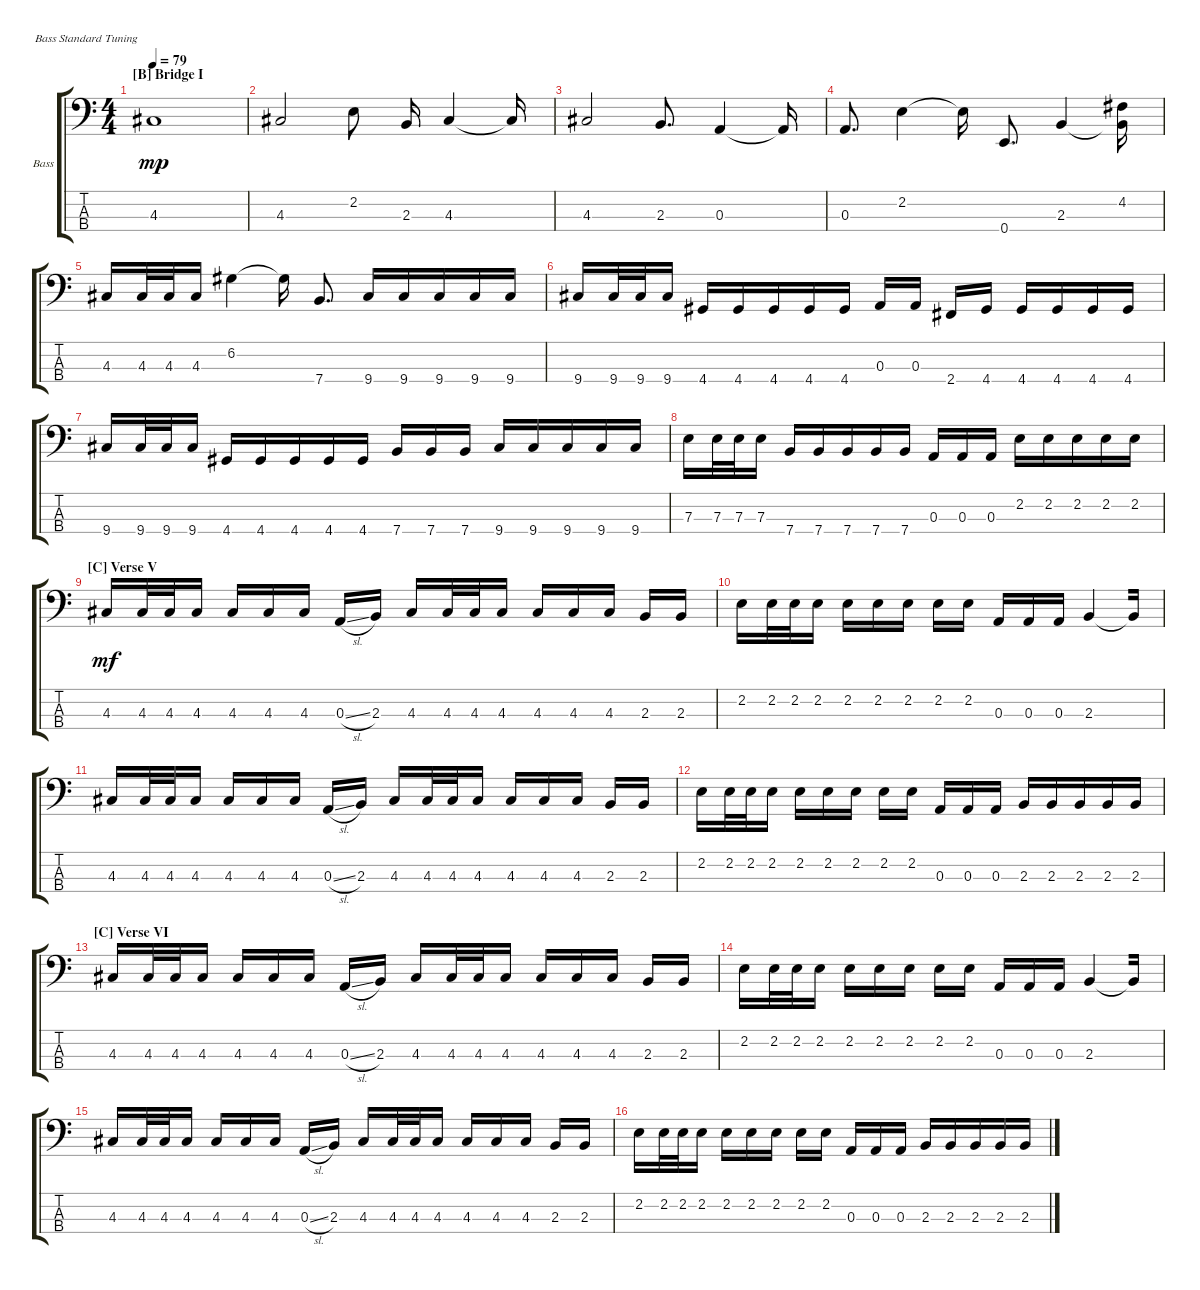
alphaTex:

\defaultSystemsLayout 4
\bracketExtendMode groupsimilarinstruments
\firstSystemTrackNameOrientation horizontal
\otherSystemsTrackNameOrientation horizontal
\track ("Bass" "Bass") {instrument electricbassfinger}
\staff {score tabs}
\tuning (G2 D2 A1 E1)
\ts (4 4)
\section ("B" "Bridge I")
\tempo 79
\clef f4
\ks c
4.3.1{dy mp} |
4.3.2 2.2.8{beam split} 2.3.16 4.3.4 4.3{t}.16 |
4.3.2 2.3.8{d} 0.3.4 0.3{t}.16 |
0.3.8{d beam split} 2.2.4 2.2{t}.16 0.4.8{d} 2.3.4 (2.3{t} 4.2).16 |
4.3.16 4.3.32{beam merge} 4.3.32{beam merge} 4.3.16{beam split} 6.2.4 6.2{t}.16 7.4.8{d beam split} 9.4.16{beam merge} 9.4.16 9.4.16 9.4.16 9.4.16 |
9.4.16{beam merge} 9.4.32{beam merge} 9.4.32{beam merge} 9.4.16{beam split} 4.4.16{beam merge} 4.4.16{beam merge} 4.4.16{beam merge} 4.4.16{beam merge} 4.4.16{beam split} 0.3.16{beam merge} 0.3.16{beam split} 2.4.16{beam merge} 4.4.16 4.4.16 4.4.16{beam merge} 4.4.16{beam merge} 4.4.16{beam merge} |
9.4.16{beam merge} 9.4.32{beam merge} 9.4.32{beam merge} 9.4.16{beam split} 4.4.16{beam merge} 4.4.16{beam merge} 4.4.16{beam merge} 4.4.16{beam merge} 4.4.16{beam split} 7.4.16{beam merge} 7.4.16{beam merge} 7.4.16{beam split} 9.4.16{beam merge} 9.4.16{beam merge} 9.4.16{beam merge} 9.4.16{beam merge} 9.4.16 |
7.3.16{beam merge} 7.3.32{beam merge} 7.3.32{beam merge} 7.3.16{beam split} 7.4.16{beam merge} 7.4.16 7.4.16 7.4.16 7.4.16 0.3.16 0.3.16 0.3.16{beam split} 2.2.16{beam merge} 2.2.16 2.2.16 2.2.16 2.2.16 |
\section ("C" "Verse V")
4.3.16{dy mf beam merge} 4.3.32 4.3.32 4.3.16{beam split} 4.3.16{beam merge} 4.3.16 4.3.16{beam split} 0.3{sl}.16{beam merge} 2.3.16 4.3.16{beam merge} 4.3.32 4.3.32 4.3.16{beam split} 4.3.16{beam merge} 4.3.16 4.3.16{beam split} 2.3.16{beam merge} 2.3.16{beam split} |
2.2.16{beam merge} 2.2.32 2.2.32 2.2.16{beam split} 2.2.16{beam merge} 2.2.16 2.2.16{beam split} 2.2.16{beam merge} 2.2.16{beam split} 0.3.16{beam merge} 0.3.16 0.3.16{beam split} 2.3.4{beam merge} 2.3{t}.16 |
4.3.16{beam merge} 4.3.32 4.3.32 4.3.16{beam split} 4.3.16{beam merge} 4.3.16 4.3.16{beam split} 0.3{sl}.16{beam merge} 2.3.16 4.3.16{beam merge} 4.3.32 4.3.32 4.3.16{beam split} 4.3.16{beam merge} 4.3.16 4.3.16{beam split} 2.3.16{beam merge} 2.3.16{beam split} |
2.2.16{beam merge} 2.2.32 2.2.32 2.2.16{beam split} 2.2.16{beam merge} 2.2.16 2.2.16{beam split} 2.2.16{beam merge} 2.2.16{beam split} 0.3.16{beam merge} 0.3.16 0.3.16{beam split} 2.3.16{beam merge} 2.3.16{beam merge} 2.3.16{beam merge} 2.3.16{beam merge} 2.3.16{beam split} |
\section ("C" "Verse VI")
4.3.16{beam merge} 4.3.32 4.3.32 4.3.16{beam split} 4.3.16{beam merge} 4.3.16 4.3.16{beam split} 0.3{sl}.16{beam merge} 2.3.16 4.3.16{beam merge} 4.3.32 4.3.32 4.3.16{beam split} 4.3.16{beam merge} 4.3.16 4.3.16{beam split} 2.3.16{beam merge} 2.3.16{beam split} |
2.2.16{beam merge} 2.2.32 2.2.32 2.2.16{beam split} 2.2.16{beam merge} 2.2.16 2.2.16{beam split} 2.2.16{beam merge} 2.2.16{beam split} 0.3.16{beam merge} 0.3.16 0.3.16{beam split} 2.3.4{beam merge} 2.3{t}.16 |
4.3.16{beam merge} 4.3.32 4.3.32 4.3.16{beam split} 4.3.16{beam merge} 4.3.16 4.3.16{beam split} 0.3{sl}.16{beam merge} 2.3.16 4.3.16{beam merge} 4.3.32 4.3.32 4.3.16{beam split} 4.3.16{beam merge} 4.3.16 4.3.16{beam split} 2.3.16{beam merge} 2.3.16{beam split} |
2.2.16{beam merge} 2.2.32 2.2.32 2.2.16{beam split} 2.2.16{beam merge} 2.2.16 2.2.16{beam split} 2.2.16{beam merge} 2.2.16{beam split} 0.3.16{beam merge} 0.3.16 0.3.16{beam split} 2.3.16{beam merge} 2.3.16{beam merge} 2.3.16{beam merge} 2.3.16{beam merge} 2.3.16{beam split}
